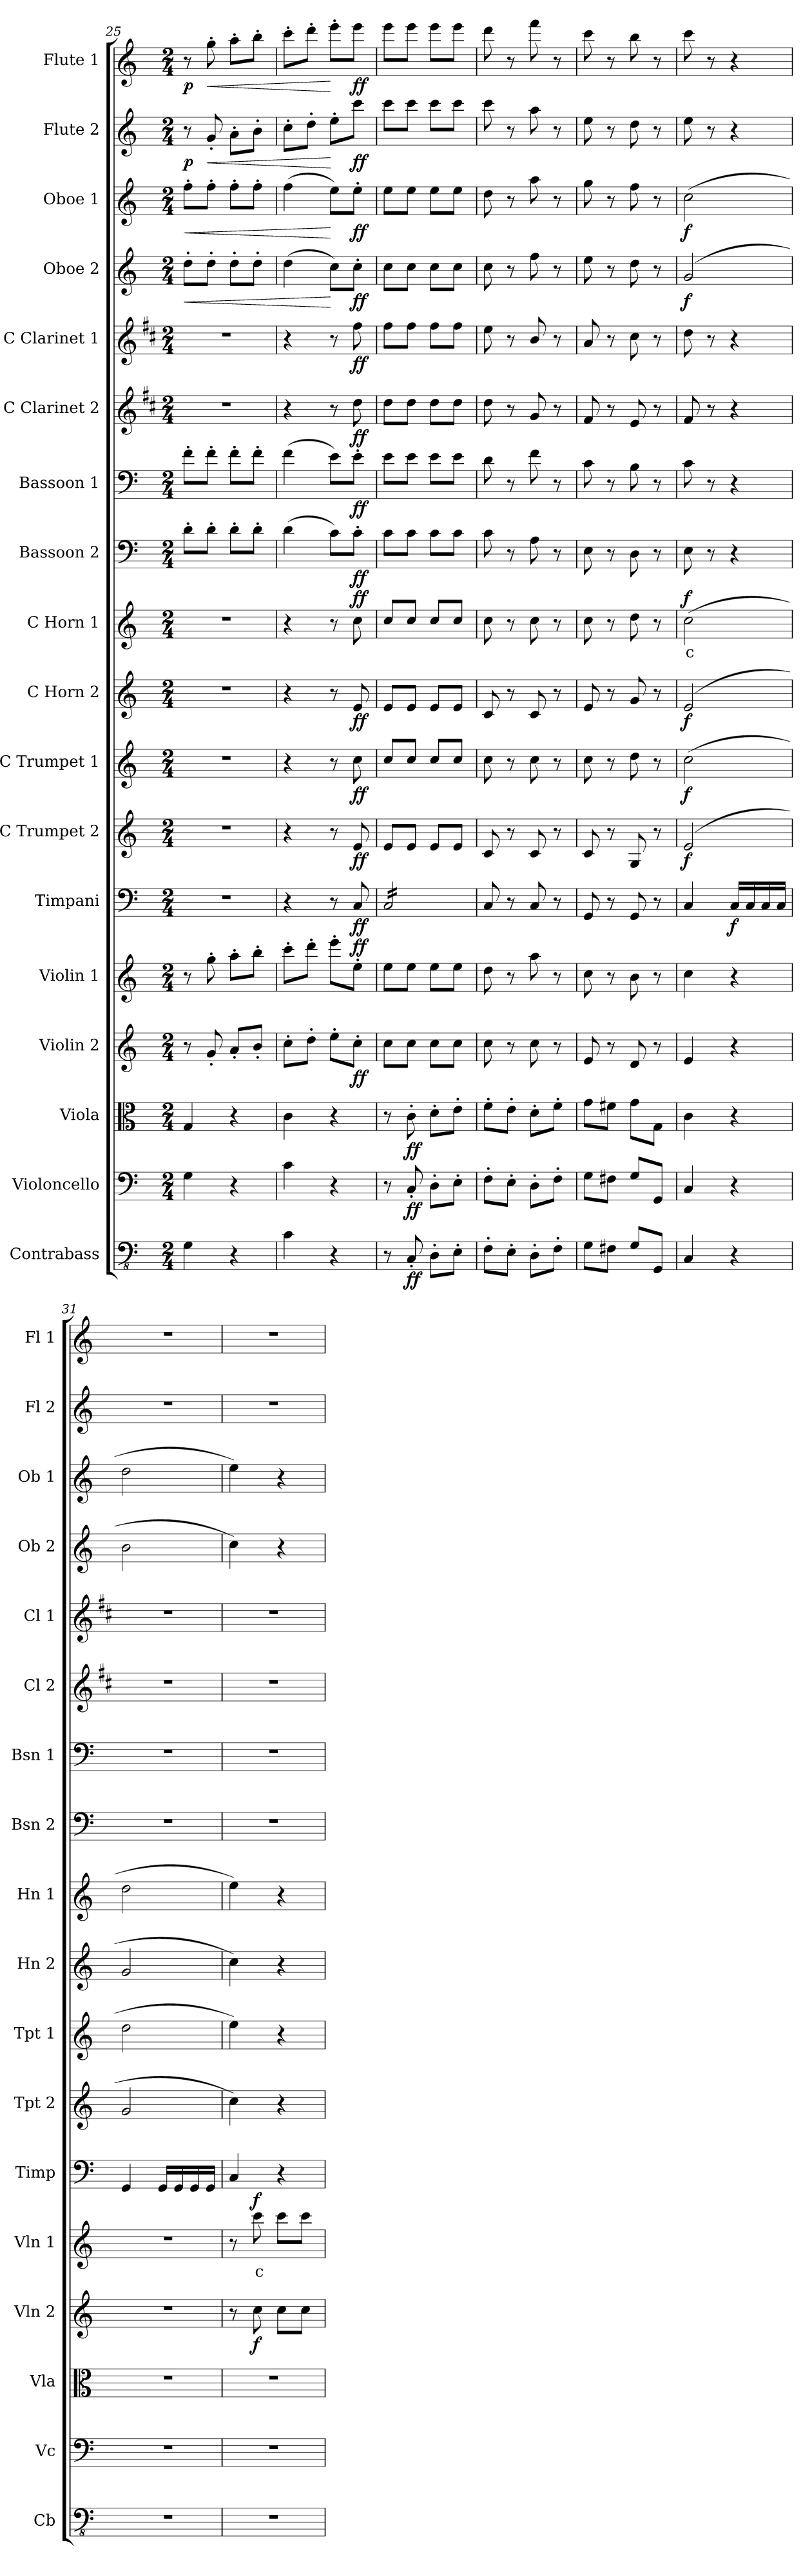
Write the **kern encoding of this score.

**kern	**dynam	**kern	**dynam	**kern	**dynam	**kern	**dynam	**kern	**text	**dynam	**kern	**dynam	**kern	**dynam	**kern	**dynam	**kern	**dynam	**kern	**text	**dynam	**kern	**dynam	**kern	**dynam	**kern	**dynam	**kern	**dynam	**kern	**dynam	**kern	**dynam	**kern	**dynam	**kern	**dynam
*part18	*part18	*part17	*part17	*part16	*part16	*part15	*part15	*part14	*part14	*part14	*part13	*part13	*part12	*part12	*part11	*part11	*part10	*part10	*part9	*part9	*part9	*part8	*part8	*part7	*part7	*part6	*part6	*part5	*part5	*part4	*part4	*part3	*part3	*part2	*part2	*part1	*part1
*staff18	*staff18	*staff17	*staff17	*staff16	*staff16	*staff15	*staff15	*staff14	*staff14	*staff14	*staff13	*staff13	*staff12	*staff12	*staff11	*staff11	*staff10	*staff10	*staff9	*staff9	*staff9	*staff8	*staff8	*staff7	*staff7	*staff6	*staff6	*staff5	*staff5	*staff4	*staff4	*staff3	*staff3	*staff2	*staff2	*staff1	*staff1
*I"Contrabass	*	*I"Violoncello	*	*I"Viola	*	*I"Violin 2	*	*I"Violin 1	*	*	*I"Timpani	*	*I"C Trumpet 2	*	*I"C Trumpet 1	*	*I"C Horn 2	*	*I"C Horn 1	*	*	*I"Bassoon 2	*	*I"Bassoon 1	*	*I"C Clarinet 2	*	*I"C Clarinet 1	*	*I"Oboe 2	*	*I"Oboe 1	*	*I"Flute 2	*	*I"Flute 1	*
*I'Cb	*	*I'Vc	*	*I'Vla	*	*I'Vln 2	*	*I'Vln 1	*	*	*I'Timp	*	*I'Tpt 2	*	*I'Tpt 1	*	*I'Hn 2	*	*I'Hn 1	*	*	*I'Bsn 2	*	*I'Bsn 1	*	*I'Cl 2	*	*I'Cl 1	*	*I'Ob 2	*	*I'Ob 1	*	*I'Fl 2	*	*I'Fl 1	*
*clefFv4	*	*clefF4	*	*clefC3	*	*clefG2	*	*clefG2	*	*	*clefF4	*	*clefG2	*	*clefG2	*	*clefG2	*	*clefG2	*	*	*clefF4	*	*clefF4	*	*clefG2	*	*clefG2	*	*clefG2	*	*clefG2	*	*clefG2	*	*clefG2	*
*	*	*	*	*	*	*	*	*	*	*	*	*	*	*	*	*	*ITrd7c12	*	*ITrd7c12	*	*	*	*	*	*	*ITrd1c2	*	*ITrd1c2	*	*	*	*	*	*	*	*	*
*k[]	*	*k[]	*	*k[]	*	*k[]	*	*k[]	*	*	*k[]	*	*k[]	*	*k[]	*	*k[]	*	*k[]	*	*	*k[]	*	*k[]	*	*k[]	*	*k[]	*	*k[]	*	*k[]	*	*k[]	*	*k[]	*
*M2/4	*	*M2/4	*	*M2/4	*	*M2/4	*	*M2/4	*	*	*M2/4	*	*M2/4	*	*M2/4	*	*M2/4	*	*M2/4	*	*	*M2/4	*	*M2/4	*	*M2/4	*	*M2/4	*	*M2/4	*	*M2/4	*	*M2/4	*	*M2/4	*
=25	=25	=25	=25	=25	=25	=25	=25	=25	=25	=25	=25	=25	=25	=25	=25	=25	=25	=25	=25	=25	=25	=25	=25	=25	=25	=25	=25	=25	=25	=25	=25	=25	=25	=25	=25	=25	=25
!	!	!	!	!	!	!	!	!	!	!	!	!	!	!	!	!	!	!	!	!	!	!	!	!	!	!	!	!	!	!	!LO:HP:b	!	!LO:HP:b	!	!LO:DY:b	!	!LO:DY:b
4GG\	.	4G\	.	4G/	.	8r	.	8r	.	.	2r	.	2r	.	2r	.	2r	.	2r	.	.	8d'\L	.	8f'\L	.	2r	.	2r	.	8dd'\L	<	8ff'\L	<	8r	p	8r	p
!	!	!	!	!	!	!	!	!	!	!	!	!	!	!	!	!	!	!	!	!	!	!	!	!	!	!	!	!	!	!	!	!	!	!	!LO:HP:b	!	!LO:HP:b
.	.	.	.	.	.	8g'/	.	8gg'\	.	.	.	.	.	.	.	.	.	.	.	.	.	8d'\J	.	8f'\J	.	.	.	.	.	8dd'\J	.	8ff'\J	.	8g'/	<	8gg'\	<
4r	.	4r	.	4r	.	8a'/L	.	8aa'\L	.	.	.	.	.	.	.	.	.	.	.	.	.	8d'\L	.	8f'\L	.	.	.	.	.	8dd'\L	.	8ff'\L	.	8a'\L	.	8aa'\L	.
.	.	.	.	.	.	8b'/J	.	8bb'\J	.	.	.	.	.	.	.	.	.	.	.	.	.	8d'\J	.	8f'\J	.	.	.	.	.	8dd'\J	.	8ff'\J	.	8b'\J	.	8bb'\J	.
=26	=26	=26	=26	=26	=26	=26	=26	=26	=26	=26	=26	=26	=26	=26	=26	=26	=26	=26	=26	=26	=26	=26	=26	=26	=26	=26	=26	=26	=26	=26	=26	=26	=26	=26	=26	=26	=26
4C\	.	4c\	.	4c\	.	8cc'\L	.	8ccc'\L	.	.	4r	.	4r	.	4r	.	4r	.	4r	.	.	(4d\	.	(4f\	.	4r	.	4r	.	(4dd\	.	(4ff\	.	8cc'\L	.	8ccc'\L	.
.	.	.	.	.	.	8dd'\J	.	8ddd'\J	.	.	.	.	.	.	.	.	.	.	.	.	.	.	.	.	.	.	.	.	.	.	.	.	.	8dd'\J	.	8ddd'\J	.
4r	.	4r	.	4r	.	8ee'\L	.	8eee'\L	.	.	8r	.	8r	.	8r	.	8r	.	8r	.	.	8c\L)	.	8e\L)	.	8r	.	8r	.	8cc\L)	[	8ee\L)	[	8ee'\L	[	8eee'\L	[
!	!	!	!	!	!	!	!LO:DY:b	!	!	!LO:DY:b	!	!LO:DY:b	!	!LO:DY:b	!	!LO:DY:b	!	!LO:DY:b	!	!	!LO:DY:b	!	!LO:DY:b	!	!LO:DY:b	!	!LO:DY:b	!	!LO:DY:b	!	!LO:DY:b	!	!LO:DY:b	!	!LO:DY:b	!	!LO:DY:b
.	.	.	.	.	.	8cc'\J	ff	8ee'\J	.	ff	8C/	ff	8e/	ff	8cc\	ff	8E/	ff	8c\	.	ff	8c'\J	ff	8e'\J	ff	8cc\	ff	8ee\	ff	8cc'\J	ff	8ee'\J	ff	8ccc\J	ff	8eee\J	ff
=27	=27	=27	=27	=27	=27	=27	=27	=27	=27	=27	=27	=27	=27	=27	=27	=27	=27	=27	=27	=27	=27	=27	=27	=27	=27	=27	=27	=27	=27	=27	=27	=27	=27	=27	=27	=27	=27
*	*	*	*	*	*	*	*	*	*	*	*tremolo	*	*	*	*	*	*	*	*	*	*	*	*	*	*	*	*	*	*	*	*	*	*	*	*	*	*
8r	.	8r	.	8r	.	8cc\L	.	8ee\L	.	.	16C/LL	.	8e/L	.	8cc/L	.	8E/L	.	8c/L	.	.	8c\L	.	8e\L	.	8cc\L	.	8ee\L	.	8cc\L	.	8ee\L	.	8ccc\L	.	8eee\L	.
.	.	.	.	.	.	.	.	.	.	.	16C/	.	.	.	.	.	.	.	.	.	.	.	.	.	.	.	.	.	.	.	.	.	.	.	.	.	.
!	!LO:DY:b	!	!LO:DY:b	!	!LO:DY:b	!	!	!	!	!	!	!	!	!	!	!	!	!	!	!	!	!	!	!	!	!	!	!	!	!	!	!	!	!	!	!	!
8CC'/	ff	8C'/	ff	8c'\	ff	8cc\J	.	8ee\J	.	.	16C/	.	8e/J	.	8cc/J	.	8E/J	.	8c/J	.	.	8c\J	.	8e\J	.	8cc\J	.	8ee\J	.	8cc\J	.	8ee\J	.	8ccc\J	.	8eee\J	.
.	.	.	.	.	.	.	.	.	.	.	16C/	.	.	.	.	.	.	.	.	.	.	.	.	.	.	.	.	.	.	.	.	.	.	.	.	.	.
8DD'\L	.	8D'\L	.	8d'\L	.	8cc\L	.	8ee\L	.	.	16C/	.	8e/L	.	8cc/L	.	8E/L	.	8c/L	.	.	8c\L	.	8e\L	.	8cc\L	.	8ee\L	.	8cc\L	.	8ee\L	.	8ccc\L	.	8eee\L	.
.	.	.	.	.	.	.	.	.	.	.	16C/	.	.	.	.	.	.	.	.	.	.	.	.	.	.	.	.	.	.	.	.	.	.	.	.	.	.
8EE'\J	.	8E'\J	.	8e'\J	.	8cc\J	.	8ee\J	.	.	16C/	.	8e/J	.	8cc/J	.	8E/J	.	8c/J	.	.	8c\J	.	8e\J	.	8cc\J	.	8ee\J	.	8cc\J	.	8ee\J	.	8ccc\J	.	8eee\J	.
.	.	.	.	.	.	.	.	.	.	.	16C/JJ	.	.	.	.	.	.	.	.	.	.	.	.	.	.	.	.	.	.	.	.	.	.	.	.	.	.
*	*	*	*	*	*	*	*	*	*	*	*Xtremolo	*	*	*	*	*	*	*	*	*	*	*	*	*	*	*	*	*	*	*	*	*	*	*	*	*	*
=28	=28	=28	=28	=28	=28	=28	=28	=28	=28	=28	=28	=28	=28	=28	=28	=28	=28	=28	=28	=28	=28	=28	=28	=28	=28	=28	=28	=28	=28	=28	=28	=28	=28	=28	=28	=28	=28
8FF'\L	.	8F'\L	.	8f'\L	.	8cc\	.	8dd\	.	.	8C/	.	8c/	.	8cc\	.	8C/	.	8c\	.	.	8c\	.	8d\	.	8cc\	.	8dd\	.	8cc\	.	8dd\	.	8ccc\	.	8ddd\	.
8EE'\J	.	8E'\J	.	8e'\J	.	8r	.	8r	.	.	8r	.	8r	.	8r	.	8r	.	8r	.	.	8r	.	8r	.	8r	.	8r	.	8r	.	8r	.	8r	.	8r	.
8DD'\L	.	8D'\L	.	8d'\L	.	8cc\	.	8aa\	.	.	8C/	.	8c/	.	8cc\	.	8C/	.	8c\	.	.	8A\	.	8f\	.	8f/	.	8a/	.	8ff\	.	8aa\	.	8aa\	.	8fff\	.
8FF'\J	.	8F'\J	.	8f'\J	.	8r	.	8r	.	.	8r	.	8r	.	8r	.	8r	.	8r	.	.	8r	.	8r	.	8r	.	8r	.	8r	.	8r	.	8r	.	8r	.
=29	=29	=29	=29	=29	=29	=29	=29	=29	=29	=29	=29	=29	=29	=29	=29	=29	=29	=29	=29	=29	=29	=29	=29	=29	=29	=29	=29	=29	=29	=29	=29	=29	=29	=29	=29	=29	=29
8GG\L	.	8G\L	.	8g\L	.	8e/	.	8cc\	.	.	8GG/	.	8c/	.	8cc\	.	8E/	.	8c\	.	.	8E\	.	8c\	.	8e/	.	8g/	.	8ee\	.	8gg\	.	8ee\	.	8ccc\	.
8FF#X\J	.	8F#X\J	.	8f#X\J	.	8r	.	8r	.	.	8r	.	8r	.	8r	.	8r	.	8r	.	.	8r	.	8r	.	8r	.	8r	.	8r	.	8r	.	8r	.	8r	.
8GG/L	.	8G/L	.	8g\L	.	8d/	.	8b\	.	.	8GG/	.	8G/	.	8dd\	.	8G/	.	8d\	.	.	8D\	.	8B\	.	8d/	.	8b\	.	8dd\	.	8ff\	.	8dd\	.	8bb\	.
8GGG/J	.	8GG/J	.	8G\J	.	8r	.	8r	.	.	8r	.	8r	.	8r	.	8r	.	8r	.	.	8r	.	8r	.	8r	.	8r	.	8r	.	8r	.	8r	.	8r	.
=30	=30	=30	=30	=30	=30	=30	=30	=30	=30	=30	=30	=30	=30	=30	=30	=30	=30	=30	=30	=30	=30	=30	=30	=30	=30	=30	=30	=30	=30	=30	=30	=30	=30	=30	=30	=30	=30
!	!	!	!	!	!	!	!	!	!	!	!	!	!	!LO:DY:b	!	!LO:DY:b	!	!LO:DY:b	!	!LO:LY:b:color=#FF0000	!LO:DY:b	!	!	!	!	!	!	!	!	!	!LO:DY:b	!	!LO:DY:b	!	!	!	!
4CC/	.	4C/	.	4c\	.	4e/	.	4cc\	.	.	4C/	.	(2e/	f	(2cc\	f	(2E/	f	(2c\	c	f	8E\	.	8c\	.	8e/	.	8cc\	.	(2g/	f	(2cc\	f	8ee\	.	8ccc\	.
.	.	.	.	.	.	.	.	.	.	.	.	.	.	.	.	.	.	.	.	.	.	8r	.	8r	.	8r	.	8r	.	.	.	.	.	8r	.	8r	.
!	!	!	!	!	!	!	!	!	!	!	!	!LO:DY:b	!	!	!	!	!	!	!	!	!	!	!	!	!	!	!	!	!	!	!	!	!	!	!	!	!
4r	.	4r	.	4r	.	4r	.	4r	.	.	16C/LL	f	.	.	.	.	.	.	.	.	.	4r	.	4r	.	4r	.	4r	.	.	.	.	.	4r	.	4r	.
.	.	.	.	.	.	.	.	.	.	.	16C/	.	.	.	.	.	.	.	.	.	.	.	.	.	.	.	.	.	.	.	.	.	.	.	.	.	.
.	.	.	.	.	.	.	.	.	.	.	16C/	.	.	.	.	.	.	.	.	.	.	.	.	.	.	.	.	.	.	.	.	.	.	.	.	.	.
.	.	.	.	.	.	.	.	.	.	.	16C/JJ	.	.	.	.	.	.	.	.	.	.	.	.	.	.	.	.	.	.	.	.	.	.	.	.	.	.
=31	=31	=31	=31	=31	=31	=31	=31	=31	=31	=31	=31	=31	=31	=31	=31	=31	=31	=31	=31	=31	=31	=31	=31	=31	=31	=31	=31	=31	=31	=31	=31	=31	=31	=31	=31	=31	=31
2r	.	2r	.	2r	.	2r	.	2r	.	.	4GG/	.	2g/	.	2dd\	.	2G/	.	2d\	.	.	2r	.	2r	.	2r	.	2r	.	2b\	.	2dd\	.	2r	.	2r	.
.	.	.	.	.	.	.	.	.	.	.	16GG/LL	.	.	.	.	.	.	.	.	.	.	.	.	.	.	.	.	.	.	.	.	.	.	.	.	.	.
.	.	.	.	.	.	.	.	.	.	.	16GG/	.	.	.	.	.	.	.	.	.	.	.	.	.	.	.	.	.	.	.	.	.	.	.	.	.	.
.	.	.	.	.	.	.	.	.	.	.	16GG/	.	.	.	.	.	.	.	.	.	.	.	.	.	.	.	.	.	.	.	.	.	.	.	.	.	.
.	.	.	.	.	.	.	.	.	.	.	16GG/JJ	.	.	.	.	.	.	.	.	.	.	.	.	.	.	.	.	.	.	.	.	.	.	.	.	.	.
=32	=32	=32	=32	=32	=32	=32	=32	=32	=32	=32	=32	=32	=32	=32	=32	=32	=32	=32	=32	=32	=32	=32	=32	=32	=32	=32	=32	=32	=32	=32	=32	=32	=32	=32	=32	=32	=32
2r	.	2r	.	2r	.	8r	.	8r	.	.	4C/	.	4cc\)	.	4ee\)	.	4c\)	.	4e\)	.	.	2r	.	2r	.	2r	.	2r	.	4cc\)	.	4ee\)	.	2r	.	2r	.
!	!	!	!	!	!	!	!LO:DY:b	!	!LO:LY:b:color=#FF0000	!LO:DY:b	!	!	!	!	!	!	!	!	!	!	!	!	!	!	!	!	!	!	!	!	!	!	!	!	!	!	!
.	.	.	.	.	.	8cc\	f	8ccc\	c	f	.	.	.	.	.	.	.	.	.	.	.	.	.	.	.	.	.	.	.	.	.	.	.	.	.	.	.
.	.	.	.	.	.	8cc\L	.	8ccc\L	.	.	4r	.	4r	.	4r	.	4r	.	4r	.	.	.	.	.	.	.	.	.	.	4r	.	4r	.	.	.	.	.
.	.	.	.	.	.	8cc\J	.	8ccc\J	.	.	.	.	.	.	.	.	.	.	.	.	.	.	.	.	.	.	.	.	.	.	.	.	.	.	.	.	.
=	=	=	=	=	=	=	=	=	=	=	=	=	=	=	=	=	=	=	=	=	=	=	=	=	=	=	=	=	=	=	=	=	=	=	=	=	=
*-	*-	*-	*-	*-	*-	*-	*-	*-	*-	*-	*-	*-	*-	*-	*-	*-	*-	*-	*-	*-	*-	*-	*-	*-	*-	*-	*-	*-	*-	*-	*-	*-	*-	*-	*-	*-	*-
